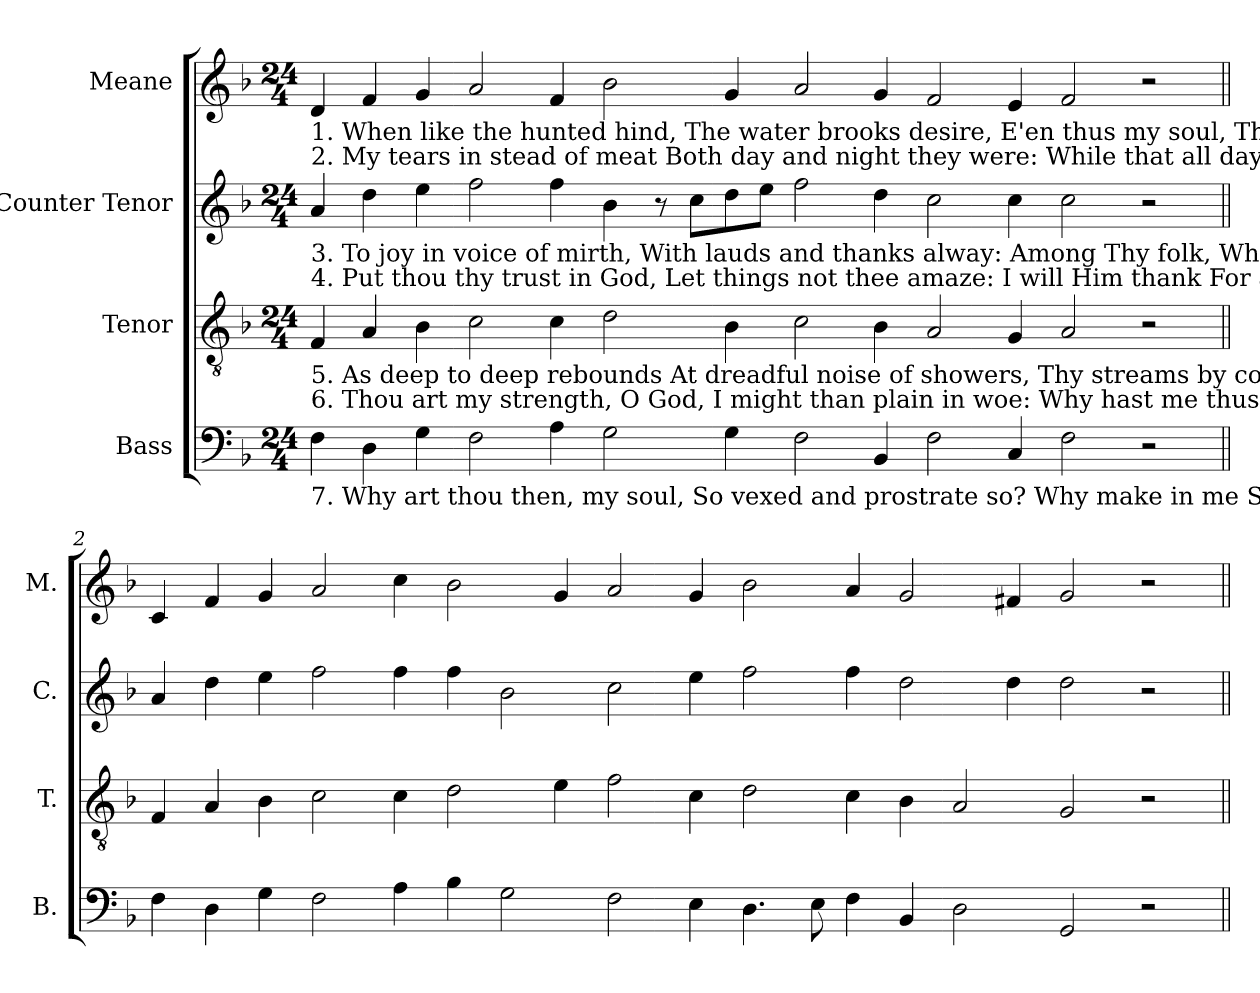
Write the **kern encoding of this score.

**kern	**kern	**kern	**kern
*part4	*part3	*part2	*part1
*staff4	*staff3	*staff2	*staff1
*I"Bass	*I"Tenor	*I"Counter Tenor	*I"Meane
*I'B.	*I'T.	*I'C.	*I'M.
*clefF4	*clefGv2	*clefG2	*clefG2
*k[b-]	*k[b-]	*k[b-]	*k[b-]
*M24/4	*M24/4	*M24/4	*M24/4
=1	=1	=1	=1
!	!	!	!LO:TX:b:t=1. When like the hunted hind, The water brooks desire,        E'en thus my soul, That fainted is,  To Thee would fain aspire.
!	!	!	!LO:TX:b:t=2.  My tears in stead of meat Both day and night they were&colon;   While that all day  Rebukers said,   Where is thy God so far?
!	!	!LO:TX:b:t=3.  To joy in voice of mirth, With lauds and thanks alway&colon;    Among Thy folk, When that they keep So high their holy day.	!
!	!	!LO:TX:b:t=4.  Put thou thy trust in God, Let things not thee amaze&colon;     I will Him thank  For all His help,   In sight of His good grace.	!
!	!LO:TX:b:t=5. As deep to deep rebounds At dreadful noise of showers,    Thy streams by course So overflow, My soul the pain devours.	!	!
!	!LO:TX:b:t=6. Thou art my strength, O God, I might than plain in woe&colon;        Why hast me thus Forgot so quite,   So sad to go for foe.	!	!
!LO:TX:b:t=7. Why art thou then, my soul, So vexed and prostrate so?    Why make in me  So much ado,  Where God is friend in woe?	!	!	!
4F\	4F/	4a/	4d/
4D\	4A/	4dd\	4f/
4G\	4B-\	4ee\	4g/
2F\	2c\	2ff\	2a/
4A\	4c\	4ff\	4f/
2G\	2d\	4b-\	2b-\
.	.	8r	.
.	.	8cc\L	.
4G\	4B-\	8dd\	4g/
.	.	8ee\J	.
2F\	2c\	2ff\	2a/
4BB-/	4B-\	4dd\	4g/
2F\	2A/	2cc\	2f/
4C/	4G/	4cc\	4e/
2F\	2A/	2cc\	2f/
2r	2r	2r	2r
=2||	=2||	=2||	=2||
4F\	4F/	4a/	4c/
4D\	4A/	4dd\	4f/
4G\	4B-\	4ee\	4g/
2F\	2c\	2ff\	2a/
4A\	4c\	4ff\	4cc\
4B-\	2d\	4ff\	2b-\
2G\	.	2b-\	.
.	4e\	.	4g/
2F\	2f\	2cc\	2a/
4E\	4c\	4ee\	4g/
4.D\	2d\	2ff\	2b-\
8E\	.	.	.
4F\	4c\	4ff\	4a/
4BB-/	4B-\	2dd\	2g/
2D\	2A/	.	.
.	.	4dd\	4f#X/
2GG/	2G/	2dd\	2g/
2r	2r	2r	2r
=||	=||	=||	=||
*-	*-	*-	*-
